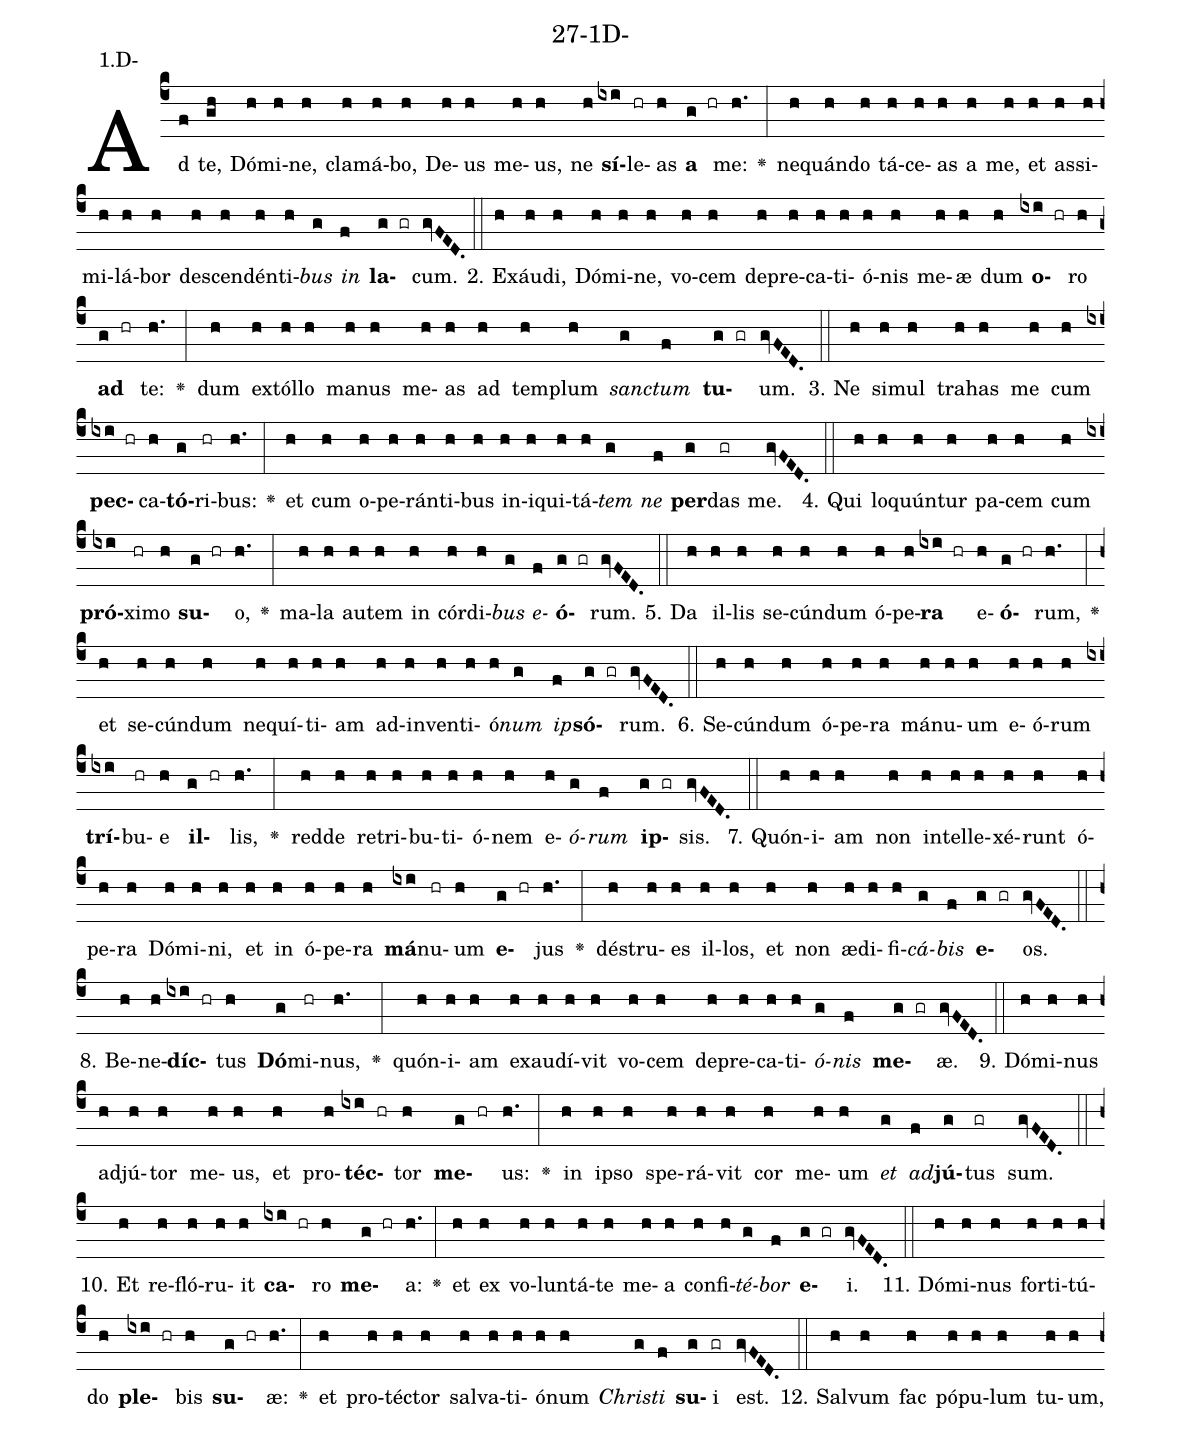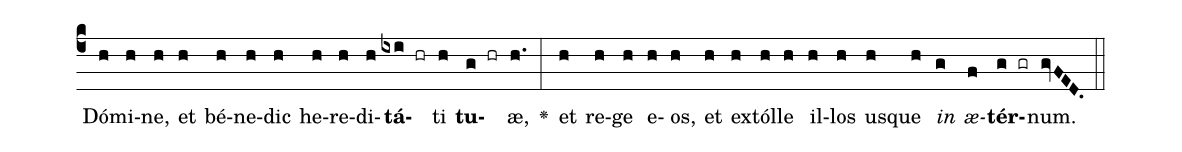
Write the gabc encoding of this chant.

name: 27-1D-;
annotation: 1.D-;
%%
(c4)Ad(f) te,(gh) Dó(h)mi(h)ne,(h) cla(h)má(h)bo,(h) De(h)us(h) me(h)us,(h) ne(h) <b>sí</b>(ixi)le(hr)as(h) <b>a</b>(g hr) me:(h.) <v>\greheightstar</v>(:) ne(h)quán(h)do(h) tá(h)ce(h)as(h) a(h) me,(h) et(h) as(h)si(h)mi(h)lá(h)bor(h) de(h)scen(h)dén(h)ti(h)<i>bus</i>(g) <i>in</i>(f) <b>la</b>(g gr)cum.(gvFED.) (::)
2. Ex(h)áu(h)di,(h) Dó(h)mi(h)ne,(h) vo(h)cem(h) de(h)pre(h)ca(h)ti(h)ó(h)nis(h) me(h)æ(h) dum(h) <b>o</b>(ixi hr)ro(h) <b>ad</b>(g hr) te:(h.) <v>\greheightstar</v>(:) dum(h) ex(h)tól(h)lo(h) ma(h)nus(h) me(h)as(h) ad(h) tem(h)plum(h) <i>sanc</i>(g)<i>tum</i>(f) <b>tu</b>(g gr)um.(gvFED.) (::)
3. Ne(h) si(h)mul(h) tra(h)has(h) me(h) cum(h) <b>pec</b>(ixi hr)ca(h)<b>tó</b>(g)ri(hr)bus:(h.) <v>\greheightstar</v>(:) et(h) cum(h) o(h)pe(h)rán(h)ti(h)bus(h) in(h)i(h)qui(h)tá(h)<i>tem</i>(g) <i>ne</i>(f) <b>per</b>(g)das(gr) me.(gvFED.) (::)
4. Qui(h) lo(h)quún(h)tur(h) pa(h)cem(h) cum(h) <b>pró</b>(ixi)xi(hr)mo(h) <b>su</b>(g hr)o,(h.) <v>\greheightstar</v>(:) ma(h)la(h) au(h)tem(h) in(h) cór(h)di(h)<i>bus</i>(g) <i>e</i>(f)<b>ó</b>(g gr)rum.(gvFED.) (::)
5. Da(h) il(h)lis(h) se(h)cún(h)dum(h) ó(h)pe(h)<b>ra</b>(ixi hr) e(h)<b>ó</b>(g hr)rum,(h.) <v>\greheightstar</v>(:) et(h) se(h)cún(h)dum(h) ne(h)quí(h)ti(h)am(h) ad(h)in(h)ven(h)ti(h)ó(h)<i>num</i>(g) <i>ip</i>(f)<b>só</b>(g gr)rum.(gvFED.) (::)
6. Se(h)cún(h)dum(h) ó(h)pe(h)ra(h) má(h)nu(h)um(h) e(h)ó(h)rum(h) <b>trí</b>(ixi)bu(hr)e(h) <b>il</b>(g hr)lis,(h.) <v>\greheightstar</v>(:) red(h)de(h) re(h)tri(h)bu(h)ti(h)ó(h)nem(h) e(h)<i>ó</i>(g)<i>rum</i>(f) <b>ip</b>(g gr)sis.(gvFED.) (::)
7. Quón(h)i(h)am(h) non(h) in(h)tel(h)le(h)xé(h)runt(h) ó(h)pe(h)ra(h) Dó(h)mi(h)ni,(h) et(h) in(h) ó(h)pe(h)ra(h) <b>má</b>(ixi)nu(hr)um(h) <b>e</b>(g hr)jus(h.) <v>\greheightstar</v>(:) dé(h)stru(h)es(h) il(h)los,(h) et(h) non(h) æ(h)di(h)fi(h)<i>cá</i>(g)<i>bis</i>(f) <b>e</b>(g gr)os.(gvFED.) (::)
8. Be(h)ne(h)<b>díc</b>(ixi hr)tus(h) <b>Dó</b>(g)mi(hr)nus,(h.) <v>\greheightstar</v>(:) quón(h)i(h)am(h) ex(h)au(h)dí(h)vit(h) vo(h)cem(h) de(h)pre(h)ca(h)ti(h)<i>ó</i>(g)<i>nis</i>(f) <b>me</b>(g gr)æ.(gvFED.) (::)
9. Dó(h)mi(h)nus(h) ad(h)jú(h)tor(h) me(h)us,(h) et(h) pro(h)<b>téc</b>(ixi hr)tor(h) <b>me</b>(g hr)us:(h.) <v>\greheightstar</v>(:) in(h) ip(h)so(h) spe(h)rá(h)vit(h) cor(h) me(h)um(h) <i>et</i>(g) <i>ad</i>(f)<b>jú</b>(g)tus(gr) sum.(gvFED.) (::)
10. Et(h) re(h)fló(h)ru(h)it(h) <b>ca</b>(ixi hr)ro(h) <b>me</b>(g hr)a:(h.) <v>\greheightstar</v>(:) et(h) ex(h) vo(h)lun(h)tá(h)te(h) me(h)a(h) con(h)fi(h)<i>té</i>(g)<i>bor</i>(f) <b>e</b>(g gr)i.(gvFED.) (::)
11. Dó(h)mi(h)nus(h) for(h)ti(h)tú(h)do(h) <b>ple</b>(ixi hr)bis(h) <b>su</b>(g hr)æ:(h.) <v>\greheightstar</v>(:) et(h) pro(h)téc(h)tor(h) sal(h)va(h)ti(h)ó(h)num(h) <i>Chris</i>(g)<i>ti</i>(f) <b>su</b>(g)i(gr) est.(gvFED.) (::)
12. Sal(h)vum(h) fac(h) pó(h)pu(h)lum(h) tu(h)um,(h) Dó(h)mi(h)ne,(h) et(h) bé(h)ne(h)dic(h) he(h)re(h)di(h)<b>tá</b>(ixi hr)ti(h) <b>tu</b>(g hr)æ,(h.) <v>\greheightstar</v>(:) et(h) re(h)ge(h) e(h)os,(h) et(h) ex(h)tól(h)le(h) il(h)los(h) us(h)que(h) <i>in</i>(g) <i>æ</i>(f)<b>tér</b>(g gr)num.(gvFED.) (::)
